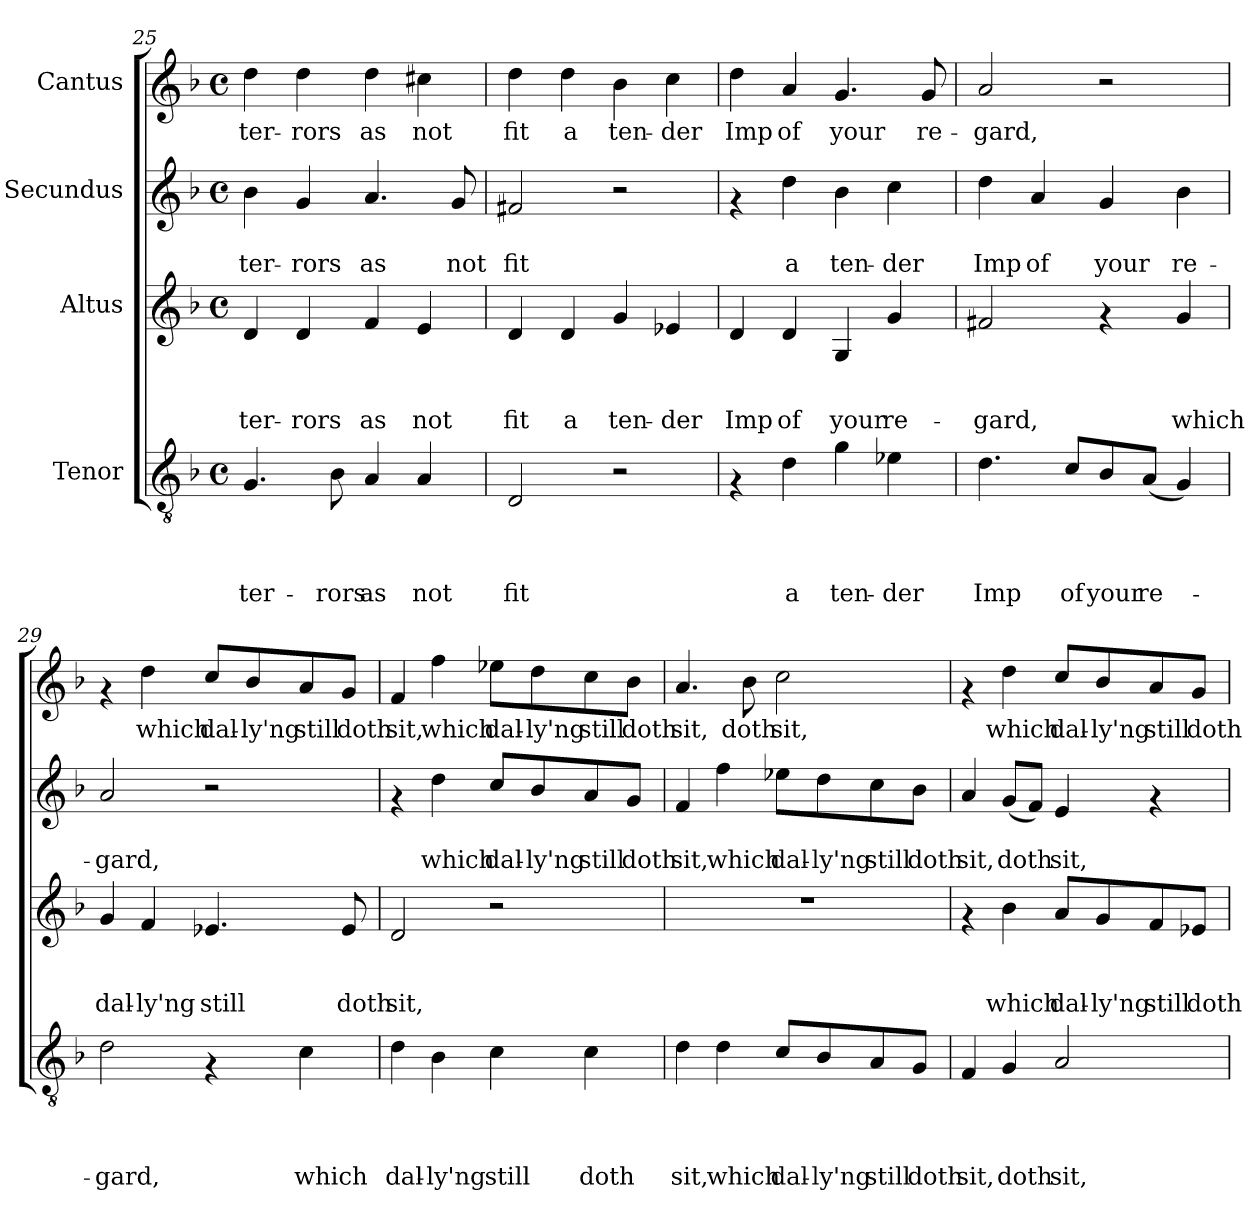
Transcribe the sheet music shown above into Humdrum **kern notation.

**kern	**text	**text	**text	**text	**kern	**text	**text	**text	**kern	**text	**text	**kern	**text
*part4	*part4	*part4	*part4	*part4	*part3	*part3	*part3	*part3	*part2	*part2	*part2	*part1	*part1
*staff4	*staff4	*staff4	*staff4	*staff4	*staff3	*staff3	*staff3	*staff3	*staff2	*staff2	*staff2	*staff1	*staff1
*I"Tenor	*	*	*	*	*I"Altus	*	*	*	*I"Secundus	*	*	*I"Cantus	*
!!LO:LB:g=z
*clefGv2	*	*	*	*	*clefG2	*	*	*	*clefG2	*	*	*clefG2	*
*k[b-]	*	*	*	*	*k[b-]	*	*	*	*k[b-]	*	*	*k[b-]	*
*F:	*	*	*	*	*F:	*	*	*	*F:	*	*	*F:	*
*M4/4	*	*	*	*	*M4/4	*	*	*	*M4/4	*	*	*M4/4	*
*met(c)	*	*	*	*	*met(c)	*	*	*	*met(c)	*	*	*met(c)	*
=25	=25	=25	=25	=25	=25	=25	=25	=25	=25	=25	=25	=25	=25
!	!	!	!	!LO:LY:b	!	!	!	!LO:LY:b	!	!	!LO:LY:b	!	!LO:LY:b
4.G/	.	.	.	ter-	4d/	.	.	ter-	4b-\	.	ter-	4dd\	ter-
!	!	!	!	!	!	!	!	!LO:LY:b	!	!	!LO:LY:b	!	!LO:LY:b
.	.	.	.	.	4d/	.	.	-rors	4g/	.	-rors	4dd\	-rors
!	!	!	!	!LO:LY:b	!	!	!	!	!	!	!	!	!
8B-\	.	.	.	-rors	.	.	.	.	.	.	.	.	.
!	!	!	!	!LO:LY:b	!	!	!	!LO:LY:b	!	!	!LO:LY:b	!	!LO:LY:b
4A/	.	.	.	as	4f/	.	.	as	4.a/	.	as	4dd\	as
!	!	!	!	!LO:LY:b	!	!	!	!LO:LY:b	!	!	!	!	!LO:LY:b
4A/	.	.	.	not	4e/	.	.	not	.	.	.	4cc#X\	not
!	!	!	!	!	!	!	!	!	!	!	!LO:LY:b	!	!
.	.	.	.	.	.	.	.	.	8g/	.	not	.	.
=26	=26	=26	=26	=26	=26	=26	=26	=26	=26	=26	=26	=26	=26
!	!	!	!	!LO:LY:b	!	!	!	!LO:LY:b	!	!	!LO:LY:b	!	!LO:LY:b
2D/	.	.	.	fit	4d/	.	.	fit	2f#X/	.	fit	4dd\	fit
!	!	!	!	!	!	!	!	!LO:LY:b	!	!	!	!	!LO:LY:b
.	.	.	.	.	4d/	.	.	a	.	.	.	4dd\	a
!	!	!	!	!	!	!	!	!LO:LY:b	!	!	!	!	!LO:LY:b
2r	.	.	.	.	4g/	.	.	ten-	2r	.	.	4b-\	ten-
!	!	!	!	!	!	!	!	!LO:LY:b	!	!	!	!	!LO:LY:b
.	.	.	.	.	4e-X/	.	.	-der	.	.	.	4cc\	-der
=27	=27	=27	=27	=27	=27	=27	=27	=27	=27	=27	=27	=27	=27
!	!	!	!	!	!	!	!	!LO:LY:b	!	!	!	!	!LO:LY:b
4rF	.	.	.	.	4d/	.	.	Imp	4rf	.	.	4dd\	Imp
!	!	!	!	!LO:LY:b	!	!	!	!LO:LY:b	!	!	!LO:LY:b	!	!LO:LY:b
4d\	.	.	.	a	4d/	.	.	of	4dd\	.	a	4a/	of
!	!	!	!	!LO:LY:b	!	!	!	!LO:LY:b	!	!	!LO:LY:b	!	!LO:LY:b
4g\	.	.	.	ten-	4G/	.	.	your	4b-\	.	ten-	4.g/	your
!	!	!	!	!LO:LY:b	!	!	!	!LO:LY:b	!	!	!LO:LY:b	!	!
4e-X\	.	.	.	-der	4g/	.	.	re-	4cc\	.	-der	.	.
!	!	!	!	!	!	!	!	!	!	!	!	!	!LO:LY:b
.	.	.	.	.	.	.	.	.	.	.	.	8g/	re-
=28	=28	=28	=28	=28	=28	=28	=28	=28	=28	=28	=28	=28	=28
!	!	!	!	!LO:LY:b	!	!	!	!LO:LY:b	!	!	!LO:LY:b	!	!LO:LY:b
4.d\	.	.	.	Imp	2f#X/	.	.	-gard,	4dd\	.	Imp	2a/	-gard,
!	!	!	!	!	!	!	!	!	!	!	!LO:LY:b	!	!
.	.	.	.	.	.	.	.	.	4a/	.	of	.	.
!	!	!	!	!LO:LY:b	!	!	!	!	!	!	!	!	!
8c/L	.	.	.	of	.	.	.	.	.	.	.	.	.
!	!	!	!	!LO:LY:b	!	!	!	!	!	!	!LO:LY:b	!	!
8B-/	.	.	.	your	4rf	.	.	.	4g/	.	your	2r	.
!	!	!	!	!LO:LY:b	!	!	!	!	!	!	!	!	!
(<8A/J	.	.	.	re-	.	.	.	.	.	.	.	.	.
!	!	!	!	!	!	!	!	!LO:LY:b	!	!	!LO:LY:b	!	!
4G/)	.	.	.	.	4g/	.	.	which	4b-\	.	re-	.	.
!!LO:PB:g=z
=29	=29	=29	=29	=29	=29	=29	=29	=29	=29	=29	=29	=29	=29
!	!	!	!	!LO:LY:b	!	!	!	!LO:LY:b	!	!	!LO:LY:b	!	!
2d\	.	.	.	-gard,	4g/	.	.	dal-	2a/	.	-gard,	4rf	.
!	!	!	!	!	!	!	!	!LO:LY:b	!	!	!	!	!LO:LY:b
.	.	.	.	.	4f/	.	.	-ly'ng	.	.	.	4dd\	which
!	!	!	!	!	!	!	!	!LO:LY:b	!	!	!	!	!LO:LY:b
4rF	.	.	.	.	4.e-X/	.	.	still	2r	.	.	8cc/L	dal-
!	!	!	!	!	!	!	!	!	!	!	!	!	!LO:LY:b
.	.	.	.	.	.	.	.	.	.	.	.	8b-/	-ly'ng
!	!	!	!	!LO:LY:b	!	!	!	!	!	!	!	!	!LO:LY:b
4c\	.	.	.	which	.	.	.	.	.	.	.	8a/	still
!	!	!	!	!	!	!	!	!LO:LY:b	!	!	!	!	!LO:LY:b
.	.	.	.	.	8e-/	.	.	doth	.	.	.	8g/J	doth
=30	=30	=30	=30	=30	=30	=30	=30	=30	=30	=30	=30	=30	=30
!	!	!	!	!LO:LY:b	!	!	!	!LO:LY:b	!	!	!	!	!LO:LY:b
4d\	.	.	.	dal-	2d/	.	.	sit,	4rf	.	.	4f/	sit,
!	!	!	!	!LO:LY:b	!	!	!	!	!	!	!LO:LY:b	!	!LO:LY:b
4B-\	.	.	.	-ly'ng	.	.	.	.	4dd\	.	which	4ff\	which
!	!	!	!	!LO:LY:b	!	!	!	!	!	!	!LO:LY:b	!	!LO:LY:b
4c\	.	.	.	still	2r	.	.	.	8cc/L	.	dal-	8ee-X\L	dal-
!	!	!	!	!	!	!	!	!	!	!	!LO:LY:b	!	!LO:LY:b
.	.	.	.	.	.	.	.	.	8b-/	.	-ly'ng	8dd\	-ly'ng
!	!	!	!	!LO:LY:b	!	!	!	!	!	!	!LO:LY:b	!	!LO:LY:b
4c\	.	.	.	doth	.	.	.	.	8a/	.	still	8cc\	still
!	!	!	!	!	!	!	!	!	!	!	!LO:LY:b	!	!LO:LY:b
.	.	.	.	.	.	.	.	.	8g/J	.	doth	8b-\J	doth
=31	=31	=31	=31	=31	=31	=31	=31	=31	=31	=31	=31	=31	=31
!	!	!	!	!LO:LY:b	!	!	!	!	!	!	!LO:LY:b	!	!LO:LY:b
4d\	.	.	.	sit,	1r	.	.	.	4f/	.	sit,	4.a/	sit,
!	!	!	!	!LO:LY:b	!	!	!	!	!	!	!LO:LY:b	!	!
4d\	.	.	.	which	.	.	.	.	4ff\	.	which	.	.
!	!	!	!	!	!	!	!	!	!	!	!	!	!LO:LY:b
.	.	.	.	.	.	.	.	.	.	.	.	8b-\	doth
!	!	!	!	!LO:LY:b	!	!	!	!	!	!	!LO:LY:b	!	!LO:LY:b
8c/L	.	.	.	dal-	.	.	.	.	8ee-X\L	.	dal-	2cc\	sit,
!	!	!	!	!LO:LY:b	!	!	!	!	!	!	!LO:LY:b	!	!
8B-/	.	.	.	-ly'ng	.	.	.	.	8dd\	.	-ly'ng	.	.
!	!	!	!	!LO:LY:b	!	!	!	!	!	!	!LO:LY:b	!	!
8A/	.	.	.	still	.	.	.	.	8cc\	.	still	.	.
!	!	!	!	!LO:LY:b	!	!	!	!	!	!	!LO:LY:b	!	!
8G/J	.	.	.	doth	.	.	.	.	8b-\J	.	doth	.	.
!!LO:LB:g=z
=32	=32	=32	=32	=32	=32	=32	=32	=32	=32	=32	=32	=32	=32
!	!	!	!	!LO:LY:b	!	!	!	!	!	!	!LO:LY:b	!	!
4F/	.	.	.	sit,	4rf	.	.	.	4a/	.	sit,	4rf	.
!	!	!	!	!LO:LY:b	!	!	!	!LO:LY:b	!	!	!LO:LY:b	!	!LO:LY:b
4G/	.	.	.	doth	4b-\	.	.	which	(<8g/L	.	doth	4dd\	which
.	.	.	.	.	.	.	.	.	8f/J)	.	.	.	.
!	!	!	!	!LO:LY:b	!	!	!	!LO:LY:b	!	!	!LO:LY:b	!	!LO:LY:b
2A/	.	.	.	sit,	8a/L	.	.	dal-	4e/	.	sit,	8cc/L	dal-
!	!	!	!	!	!	!	!	!LO:LY:b	!	!	!	!	!LO:LY:b
.	.	.	.	.	8g/	.	.	-ly'ng	.	.	.	8b-/	-ly'ng
!	!	!	!	!	!	!	!	!LO:LY:b	!	!	!	!	!LO:LY:b
.	.	.	.	.	8f/	.	.	still	4rf	.	.	8a/	still
!	!	!	!	!	!	!	!	!LO:LY:b	!	!	!	!	!LO:LY:b
.	.	.	.	.	8e-X/J	.	.	doth	.	.	.	8g/J	doth
=	=	=	=	=	=	=	=	=	=	=	=	=	=
*-	*-	*-	*-	*-	*-	*-	*-	*-	*-	*-	*-	*-	*-
